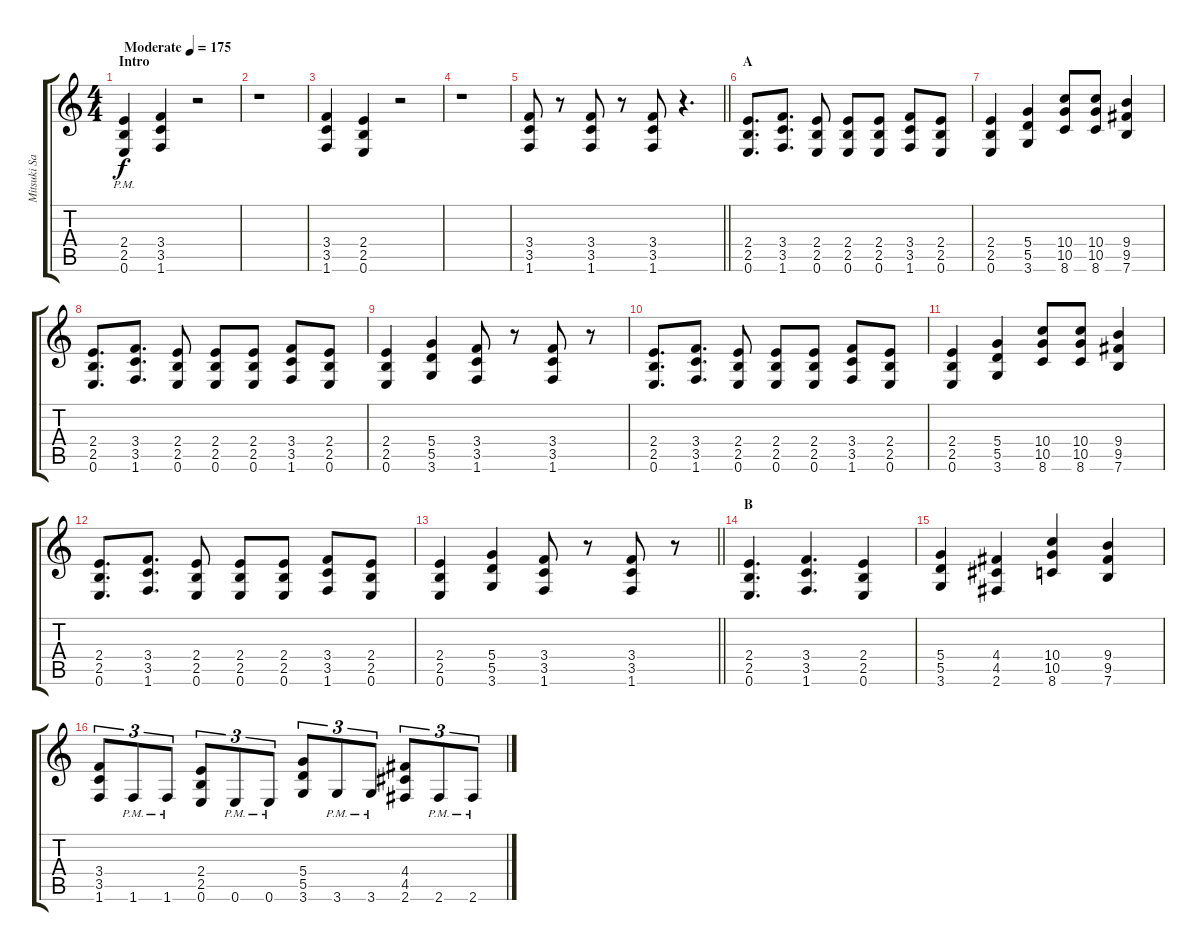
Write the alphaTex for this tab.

\track ("Mitsuki Sakai" "Mitsuki Sa") {instrument distortionguitar}
\staff {score tabs}
\tuning (E4 B3 G3 D3 A2 E2) {hide}
\ts (4 4)
\section ("" "Intro")
\tempo (175 "Moderate")
\clef g2
\ks c
(2.4{pm} 2.5{pm} 0.6{pm}).4{dy f instrument distortionguitar} (3.4 3.5 1.6).4 r.2 |
r.1 |
(3.4 3.5 1.6).4 (2.4 2.5 0.6).4 r.2 |
r.1 |
\barLineRight lightlight
\ks aminor
(3.4 3.5 1.6).8{balance 8} r.8 (3.4 3.5 1.6).8 r.8 (3.4 3.5 1.6).8 r.4{d} |
\section ("" "A")
(2.4 2.5 0.6).8{d volume 10 balance 8} (3.4 3.5 1.6).8{d} (2.4 2.5 0.6).8 (2.4 2.5 0.6).8 (2.4 2.5 0.6).8 (3.4 3.5 1.6).8 (2.4 2.5 0.6).8 |
(2.4 2.5 0.6).4 (5.4 5.5 3.6).4 (10.4 10.5 8.6).8 (10.4 10.5 8.6).8 (9.4 9.5 7.6).4 |
(2.4 2.5 0.6).8{d} (3.4 3.5 1.6).8{d} (2.4 2.5 0.6).8 (2.4 2.5 0.6).8 (2.4 2.5 0.6).8 (3.4 3.5 1.6).8 (2.4 2.5 0.6).8 |
(2.4 2.5 0.6).4 (5.4 5.5 3.6).4 (3.4 3.5 1.6).8 r.8 (3.4 3.5 1.6).8 r.8 |
(2.4 2.5 0.6).8{d} (3.4 3.5 1.6).8{d} (2.4 2.5 0.6).8 (2.4 2.5 0.6).8 (2.4 2.5 0.6).8 (3.4 3.5 1.6).8 (2.4 2.5 0.6).8 |
(2.4 2.5 0.6).4 (5.4 5.5 3.6).4 (10.4 10.5 8.6).8 (10.4 10.5 8.6).8 (9.4 9.5 7.6).4 |
(2.4 2.5 0.6).8{d} (3.4 3.5 1.6).8{d} (2.4 2.5 0.6).8 (2.4 2.5 0.6).8 (2.4 2.5 0.6).8 (3.4 3.5 1.6).8 (2.4 2.5 0.6).8 |
\barLineRight lightlight
(2.4 2.5 0.6).4 (5.4 5.5 3.6).4 (3.4 3.5 1.6).8 r.8 (3.4 3.5 1.6).8 r.8 |
\section ("" "B")
(2.4 2.5 0.6).4{d} (3.4 3.5 1.6).4{d} (2.4 2.5 0.6).4 |
(5.4 5.5 3.6).4 (4.4 4.5 2.6).4 (10.4 10.5 8.6).4 (9.4 9.5 7.6).4 |
(3.4 3.5 1.6).8{tu (3 2)} 1.6{pm}.8{tu (3 2)} 1.6{pm}.8{tu (3 2)} (2.4 2.5 0.6).8{tu (3 2)} 0.6{pm}.8{tu (3 2)} 0.6{pm}.8{tu (3 2)} (5.4 5.5 3.6).8{tu (3 2)} 3.6{pm}.8{tu (3 2)} 3.6{pm}.8{tu (3 2)} (4.4 4.5 2.6).8{tu (3 2)} 2.6{pm}.8{tu (3 2)} 2.6{pm}.8{tu (3 2)}
